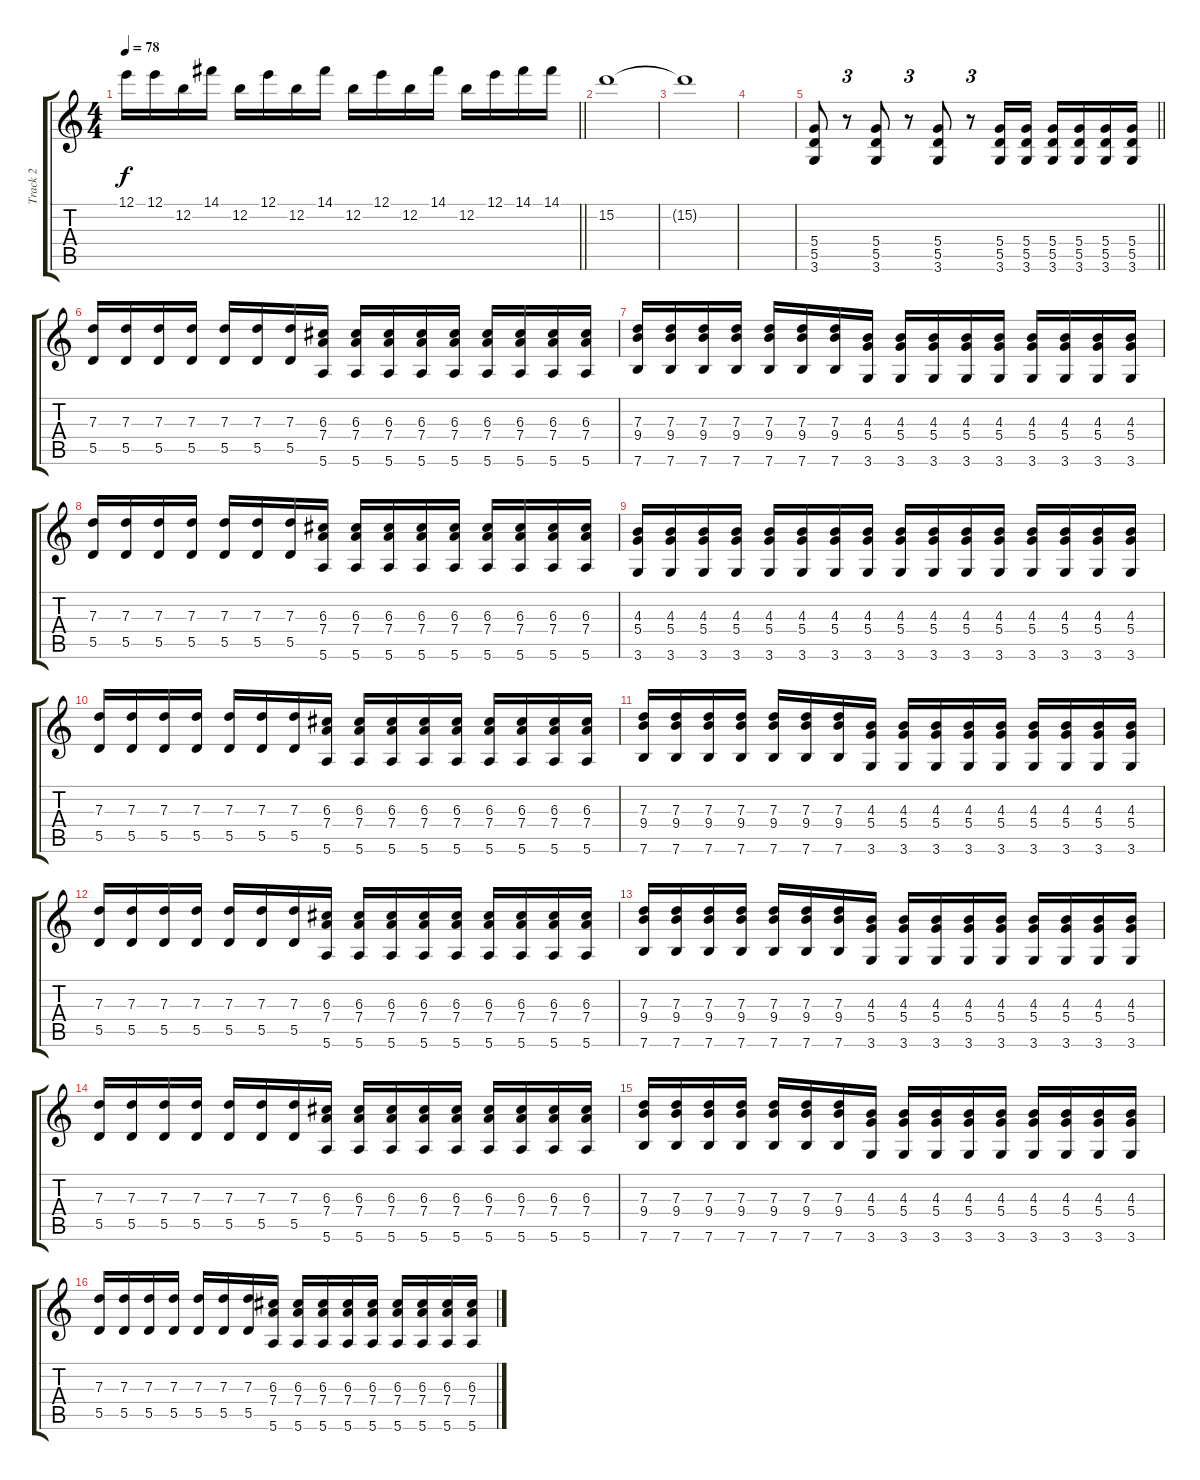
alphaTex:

\track ("Track 2" "Track 2") {instrument distortionguitar}
\staff {score tabs}
\tuning (E4 B3 G3 D3 A2 E2) {hide}
\ts (4 4)
\tempo 78
\clef g2
\barLineRight lightlight
\ks c
12.1.16{dy f} 12.1.16 12.2.16 14.1.16 12.2.16 12.1.16 12.2.16 14.1.16 12.2.16 12.1.16 12.2.16 14.1.16 12.2.16 12.1.16 14.1.16 14.1.16 |
15.2.1 |
15.2{t}.1 |
|
\barLineRight lightlight
(5.4 5.5 3.6).8 r.8{tu (3 2)} (5.4 5.5 3.6).8 r.8{tu (3 2)} (5.4 5.5 3.6).8 r.8{tu (3 2)} (5.4 5.5 3.6).16 (5.4 5.5 3.6).16 (5.4 5.5 3.6).16 (5.4 5.5 3.6).16 (5.4 5.5 3.6).16 (5.4 5.5 3.6).16 |
(7.3 5.5).16 (7.3 5.5).16 (7.3 5.5).16 (7.3 5.5).16 (7.3 5.5).16 (7.3 5.5).16 (7.3 5.5).16 (6.3 7.4 5.6).16 (6.3 7.4 5.6).16 (6.3 7.4 5.6).16 (6.3 7.4 5.6).16 (6.3 7.4 5.6).16 (6.3 7.4 5.6).16 (6.3 7.4 5.6).16 (6.3 7.4 5.6).16 (6.3 7.4 5.6).16 |
(7.3 9.4 7.6).16 (7.3 9.4 7.6).16 (7.3 9.4 7.6).16 (7.3 9.4 7.6).16 (7.3 9.4 7.6).16 (7.3 9.4 7.6).16 (7.3 9.4 7.6).16 (4.3 5.4 3.6).16 (4.3 5.4 3.6).16 (4.3 5.4 3.6).16 (4.3 5.4 3.6).16 (4.3 5.4 3.6).16 (4.3 5.4 3.6).16 (4.3 5.4 3.6).16 (4.3 5.4 3.6).16 (4.3 5.4 3.6).16 |
(7.3 5.5).16 (7.3 5.5).16 (7.3 5.5).16 (7.3 5.5).16 (7.3 5.5).16 (7.3 5.5).16 (7.3 5.5).16 (6.3 7.4 5.6).16 (6.3 7.4 5.6).16 (6.3 7.4 5.6).16 (6.3 7.4 5.6).16 (6.3 7.4 5.6).16 (6.3 7.4 5.6).16 (6.3 7.4 5.6).16 (6.3 7.4 5.6).16 (6.3 7.4 5.6).16 |
(4.3 5.4 3.6).16 (4.3 5.4 3.6).16 (4.3 5.4 3.6).16 (4.3 5.4 3.6).16 (4.3 5.4 3.6).16 (4.3 5.4 3.6).16 (4.3 5.4 3.6).16 (4.3 5.4 3.6).16 (4.3 5.4 3.6).16 (4.3 5.4 3.6).16 (4.3 5.4 3.6).16 (4.3 5.4 3.6).16 (4.3 5.4 3.6).16 (4.3 5.4 3.6).16 (4.3 5.4 3.6).16 (4.3 5.4 3.6).16 |
(7.3 5.5).16 (7.3 5.5).16 (7.3 5.5).16 (7.3 5.5).16 (7.3 5.5).16 (7.3 5.5).16 (7.3 5.5).16 (6.3 7.4 5.6).16 (6.3 7.4 5.6).16 (6.3 7.4 5.6).16 (6.3 7.4 5.6).16 (6.3 7.4 5.6).16 (6.3 7.4 5.6).16 (6.3 7.4 5.6).16 (6.3 7.4 5.6).16 (6.3 7.4 5.6).16 |
(7.3 9.4 7.6).16 (7.3 9.4 7.6).16 (7.3 9.4 7.6).16 (7.3 9.4 7.6).16 (7.3 9.4 7.6).16 (7.3 9.4 7.6).16 (7.3 9.4 7.6).16 (4.3 5.4 3.6).16 (4.3 5.4 3.6).16 (4.3 5.4 3.6).16 (4.3 5.4 3.6).16 (4.3 5.4 3.6).16 (4.3 5.4 3.6).16 (4.3 5.4 3.6).16 (4.3 5.4 3.6).16 (4.3 5.4 3.6).16 |
(7.3 5.5).16 (7.3 5.5).16 (7.3 5.5).16 (7.3 5.5).16 (7.3 5.5).16 (7.3 5.5).16 (7.3 5.5).16 (6.3 7.4 5.6).16 (6.3 7.4 5.6).16 (6.3 7.4 5.6).16 (6.3 7.4 5.6).16 (6.3 7.4 5.6).16 (6.3 7.4 5.6).16 (6.3 7.4 5.6).16 (6.3 7.4 5.6).16 (6.3 7.4 5.6).16 |
(7.3 9.4 7.6).16 (7.3 9.4 7.6).16 (7.3 9.4 7.6).16 (7.3 9.4 7.6).16 (7.3 9.4 7.6).16 (7.3 9.4 7.6).16 (7.3 9.4 7.6).16 (4.3 5.4 3.6).16 (4.3 5.4 3.6).16 (4.3 5.4 3.6).16 (4.3 5.4 3.6).16 (4.3 5.4 3.6).16 (4.3 5.4 3.6).16 (4.3 5.4 3.6).16 (4.3 5.4 3.6).16 (4.3 5.4 3.6).16 |
(7.3 5.5).16 (7.3 5.5).16 (7.3 5.5).16 (7.3 5.5).16 (7.3 5.5).16 (7.3 5.5).16 (7.3 5.5).16 (6.3 7.4 5.6).16 (6.3 7.4 5.6).16 (6.3 7.4 5.6).16 (6.3 7.4 5.6).16 (6.3 7.4 5.6).16 (6.3 7.4 5.6).16 (6.3 7.4 5.6).16 (6.3 7.4 5.6).16 (6.3 7.4 5.6).16 |
(7.3 9.4 7.6).16 (7.3 9.4 7.6).16 (7.3 9.4 7.6).16 (7.3 9.4 7.6).16 (7.3 9.4 7.6).16 (7.3 9.4 7.6).16 (7.3 9.4 7.6).16 (4.3 5.4 3.6).16 (4.3 5.4 3.6).16 (4.3 5.4 3.6).16 (4.3 5.4 3.6).16 (4.3 5.4 3.6).16 (4.3 5.4 3.6).16 (4.3 5.4 3.6).16 (4.3 5.4 3.6).16 (4.3 5.4 3.6).16 |
(7.3 5.5).16 (7.3 5.5).16 (7.3 5.5).16 (7.3 5.5).16 (7.3 5.5).16 (7.3 5.5).16 (7.3 5.5).16 (6.3 7.4 5.6).16 (6.3 7.4 5.6).16 (6.3 7.4 5.6).16 (6.3 7.4 5.6).16 (6.3 7.4 5.6).16 (6.3 7.4 5.6).16 (6.3 7.4 5.6).16 (6.3 7.4 5.6).16 (6.3 7.4 5.6).16
